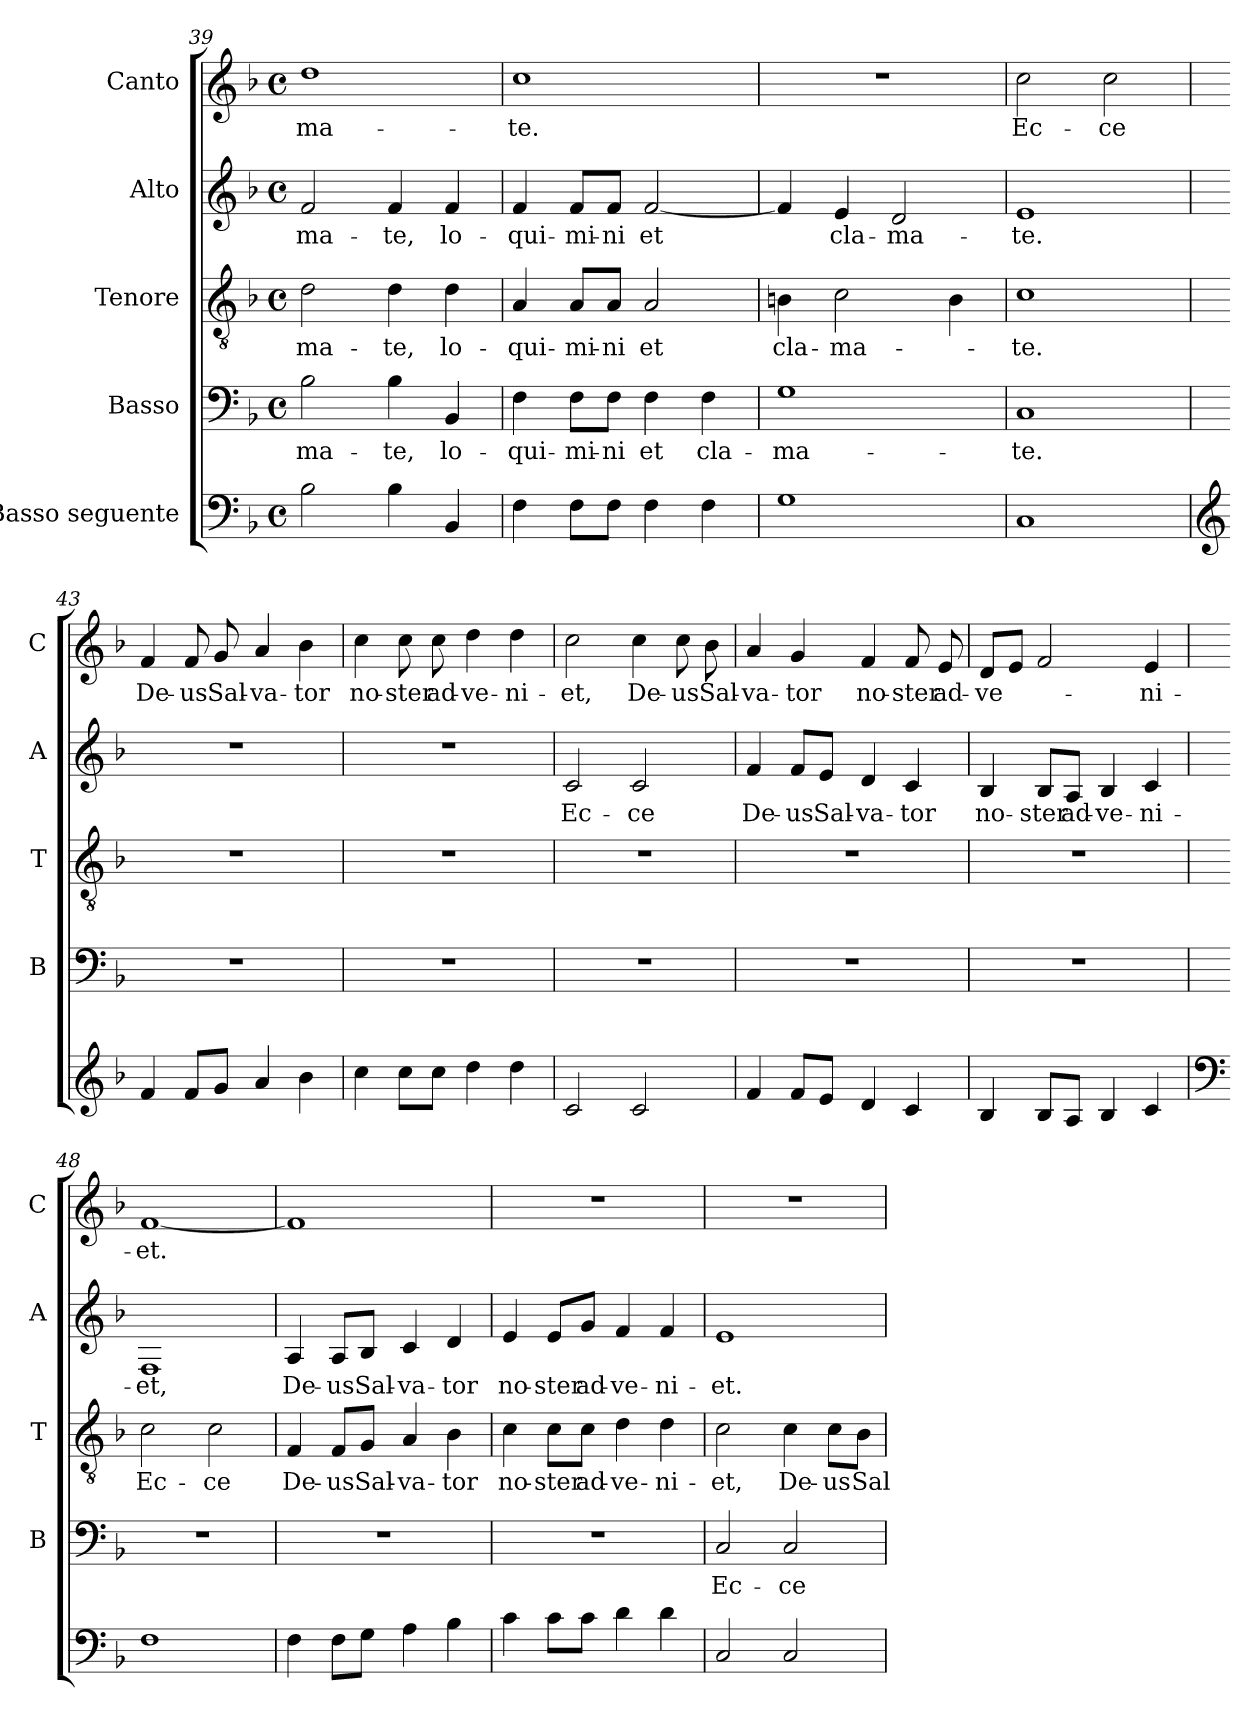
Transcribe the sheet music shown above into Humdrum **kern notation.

**kern	**kern	**text	**kern	**text	**kern	**text	**kern	**text
*part5	*part4	*part4	*part3	*part3	*part2	*part2	*part1	*part1
*staff5	*staff4	*staff4	*staff3	*staff3	*staff2	*staff2	*staff1	*staff1
*I"Basso seguente	*I"Basso	*	*I"Tenore	*	*I"Alto	*	*I"Canto	*
*	*I'B	*	*I'T	*	*I'A	*	*I'C	*
*clefF4	*clefF4	*	*clefGv2	*	*clefG2	*	*clefG2	*
*k[b-]	*k[b-]	*	*k[b-]	*	*k[b-]	*	*k[b-]	*
*F:	*F:	*	*F:	*	*F:	*	*F:	*
*M4/4	*M4/4	*	*M4/4	*	*M4/4	*	*M4/4	*
*met(c)	*met(c)	*	*met(c)	*	*met(c)	*	*met(c)	*
=39	=39	=39	=39	=39	=39	=39	=39	=39
!	!	!LO:LY:b	!	!LO:LY:b	!	!LO:LY:b	!	!LO:LY:b
2B-\	2B-\	-ma-	2d\	-ma-	2f/	-ma-	1dd	-ma-
!	!	!LO:LY:b	!	!LO:LY:b	!	!LO:LY:b	!	!
4B-\	4B-\	-te,	4d\	-te,	4f/	-te,	.	.
!	!	!LO:LY:b	!	!LO:LY:b	!	!LO:LY:b	!	!
4BB-/	4BB-/	lo-	4d\	lo-	4f/	lo-	.	.
=40	=40	=40	=40	=40	=40	=40	=40	=40
!	!	!LO:LY:b	!	!LO:LY:b	!	!LO:LY:b	!	!LO:LY:b
4F\	4F\	-qui-	4A/	-qui-	4f/	-qui-	1cc	-te.
!	!	!LO:LY:b	!	!LO:LY:b	!	!LO:LY:b	!	!
8F\L	8F\L	-mi-	8A/L	-mi-	8f/L	-mi-	.	.
!	!	!LO:LY:b	!	!LO:LY:b	!	!LO:LY:b	!	!
8F\J	8F\J	-ni	8A/J	-ni	8f/J	-ni	.	.
!	!	!LO:LY:b	!	!LO:LY:b	!	!LO:LY:b	!	!
4F\	4F\	et	2A/	et	[2f/	et	.	.
!	!	!LO:LY:b	!	!	!	!	!	!
4F\	4F\	cla-	.	.	.	.	.	.
=41	=41	=41	=41	=41	=41	=41	=41	=41
!	!	!LO:LY:b	!	!LO:LY:b	!	!	!	!
1G	1G	-ma-	4Bn\	cla-	4f/]	.	1r	.
!	!	!	!	!LO:LY:b	!	!LO:LY:b	!	!
.	.	.	2c\	-ma-	4e/	cla-	.	.
!	!	!	!	!	!	!LO:LY:b	!	!
.	.	.	.	.	2d/	-ma-	.	.
.	.	.	4B\	.	.	.	.	.
=42	=42	=42	=42	=42	=42	=42	=42	=42
!	!	!LO:LY:b	!	!LO:LY:b	!	!LO:LY:b	!	!LO:LY:b
1C	1C	-te.	1c	-te.	1e	-te.	2cc\	Ec-
!	!	!	!	!	!	!	!	!LO:LY:b
.	.	.	.	.	.	.	2cc\	-ce
!!LO:LB:g=z
=43	=43	=43	=43	=43	=43	=43	=43	=43
*clefG2	*	*	*	*	*	*	*	*
!	!	!	!	!	!	!	!	!LO:LY:b
4f/	1r	.	1r	.	1r	.	4f/	De-
!	!	!	!	!	!	!	!	!LO:LY:b
8f/L	.	.	.	.	.	.	8f/	-us
!	!	!	!	!	!	!	!	!LO:LY:b
8g/J	.	.	.	.	.	.	8g/	Sal-
!	!	!	!	!	!	!	!	!LO:LY:b
4a/	.	.	.	.	.	.	4a/	-va-
!	!	!	!	!	!	!	!	!LO:LY:b
4b-\	.	.	.	.	.	.	4b-\	-tor
=44	=44	=44	=44	=44	=44	=44	=44	=44
!	!	!	!	!	!	!	!	!LO:LY:b
4cc\	1r	.	1r	.	1r	.	4cc\	no-
!	!	!	!	!	!	!	!	!LO:LY:b
8cc\L	.	.	.	.	.	.	8cc\	-ster
!	!	!	!	!	!	!	!	!LO:LY:b
8cc\J	.	.	.	.	.	.	8cc\	ad-
!	!	!	!	!	!	!	!	!LO:LY:b
4dd\	.	.	.	.	.	.	4dd\	-ve-
!	!	!	!	!	!	!	!	!LO:LY:b
4dd\	.	.	.	.	.	.	4dd\	-ni-
=45	=45	=45	=45	=45	=45	=45	=45	=45
!	!	!	!	!	!	!LO:LY:b	!	!LO:LY:b
2c/	1r	.	1r	.	2c/	Ec-	2cc\	-et,
!	!	!	!	!	!	!LO:LY:b	!	!LO:LY:b
2c/	.	.	.	.	2c/	-ce	4cc\	De-
!	!	!	!	!	!	!	!	!LO:LY:b
.	.	.	.	.	.	.	8cc\	-us
!	!	!	!	!	!	!	!	!LO:LY:b
.	.	.	.	.	.	.	8b-\	Sal-
=46	=46	=46	=46	=46	=46	=46	=46	=46
!	!	!	!	!	!	!LO:LY:b	!	!LO:LY:b
4f/	1r	.	1r	.	4f/	De-	4a/	-va-
!	!	!	!	!	!	!LO:LY:b	!	!LO:LY:b
8f/L	.	.	.	.	8f/L	-us	4g/	-tor
!	!	!	!	!	!	!LO:LY:b	!	!
8e/J	.	.	.	.	8e/J	Sal-	.	.
!	!	!	!	!	!	!LO:LY:b	!	!LO:LY:b
4d/	.	.	.	.	4d/	-va-	4f/	no-
!	!	!	!	!	!	!LO:LY:b	!	!LO:LY:b
4c/	.	.	.	.	4c/	-tor	8f/	-ster
!	!	!	!	!	!	!	!	!LO:LY:b
.	.	.	.	.	.	.	8e/	ad-
=47	=47	=47	=47	=47	=47	=47	=47	=47
!	!	!	!	!	!	!LO:LY:b	!	!LO:LY:b
4B-/	1r	.	1r	.	4B-/	no-	8d/L	-ve-
.	.	.	.	.	.	.	8e/J	.
!	!	!	!	!	!	!LO:LY:b	!	!
8B-/L	.	.	.	.	8B-/L	-ster	2f/	.
!	!	!	!	!	!	!LO:LY:b	!	!
8A/J	.	.	.	.	8A/J	ad-	.	.
!	!	!	!	!	!	!LO:LY:b	!	!
4B-/	.	.	.	.	4B-/	-ve-	.	.
!	!	!	!	!	!	!LO:LY:b	!	!LO:LY:b
4c/	.	.	.	.	4c/	-ni-	4e/	-ni-
=48	=48	=48	=48	=48	=48	=48	=48	=48
*clefF4	*	*	*	*	*	*	*	*
!	!	!	!	!LO:LY:b	!	!LO:LY:b	!	!LO:LY:b
1F	1r	.	2c\	Ec-	1F	-et,	[1f	-et.
!	!	!	!	!LO:LY:b	!	!	!	!
.	.	.	2c\	-ce	.	.	.	.
!!LO:PB:g=z
=49	=49	=49	=49	=49	=49	=49	=49	=49
!	!	!	!	!LO:LY:b	!	!LO:LY:b	!	!
4F\	1r	.	4F/	De-	4A/	De-	1f]	.
!	!	!	!	!LO:LY:b	!	!LO:LY:b	!	!
8F\L	.	.	8F/L	-us	8A/L	-us	.	.
!	!	!	!	!LO:LY:b	!	!LO:LY:b	!	!
8G\J	.	.	8G/J	Sal-	8B-/J	Sal-	.	.
!	!	!	!	!LO:LY:b	!	!LO:LY:b	!	!
4A\	.	.	4A/	-va-	4c/	-va-	.	.
!	!	!	!	!LO:LY:b	!	!LO:LY:b	!	!
4B-\	.	.	4B-\	-tor	4d/	-tor	.	.
=50	=50	=50	=50	=50	=50	=50	=50	=50
!	!	!	!	!LO:LY:b	!	!LO:LY:b	!	!
4c\	1r	.	4c\	no-	4e/	no-	1r	.
!	!	!	!	!LO:LY:b	!	!LO:LY:b	!	!
8c\L	.	.	8c\L	-ster	8e/L	-ster	.	.
!	!	!	!	!LO:LY:b	!	!LO:LY:b	!	!
8c\J	.	.	8c\J	ad-	8g/J	ad-	.	.
!	!	!	!	!LO:LY:b	!	!LO:LY:b	!	!
4d\	.	.	4d\	-ve-	4f/	-ve-	.	.
!	!	!	!	!LO:LY:b	!	!LO:LY:b	!	!
4d\	.	.	4d\	-ni-	4f/	-ni-	.	.
=51	=51	=51	=51	=51	=51	=51	=51	=51
!	!	!LO:LY:b	!	!LO:LY:b	!	!LO:LY:b	!	!
2C/	2C/	Ec-	2c\	-et,	1e	-et.	1r	.
!	!	!LO:LY:b	!	!LO:LY:b	!	!	!	!
2C/	2C/	-ce	4c\	De-	.	.	.	.
!	!	!	!	!LO:LY:b	!	!	!	!
.	.	.	8c\L	-us	.	.	.	.
!	!	!	!	!LO:LY:b	!	!	!	!
.	.	.	8B-\J	Sal-	.	.	.	.
=	=	=	=	=	=	=	=	=
*-	*-	*-	*-	*-	*-	*-	*-	*-
